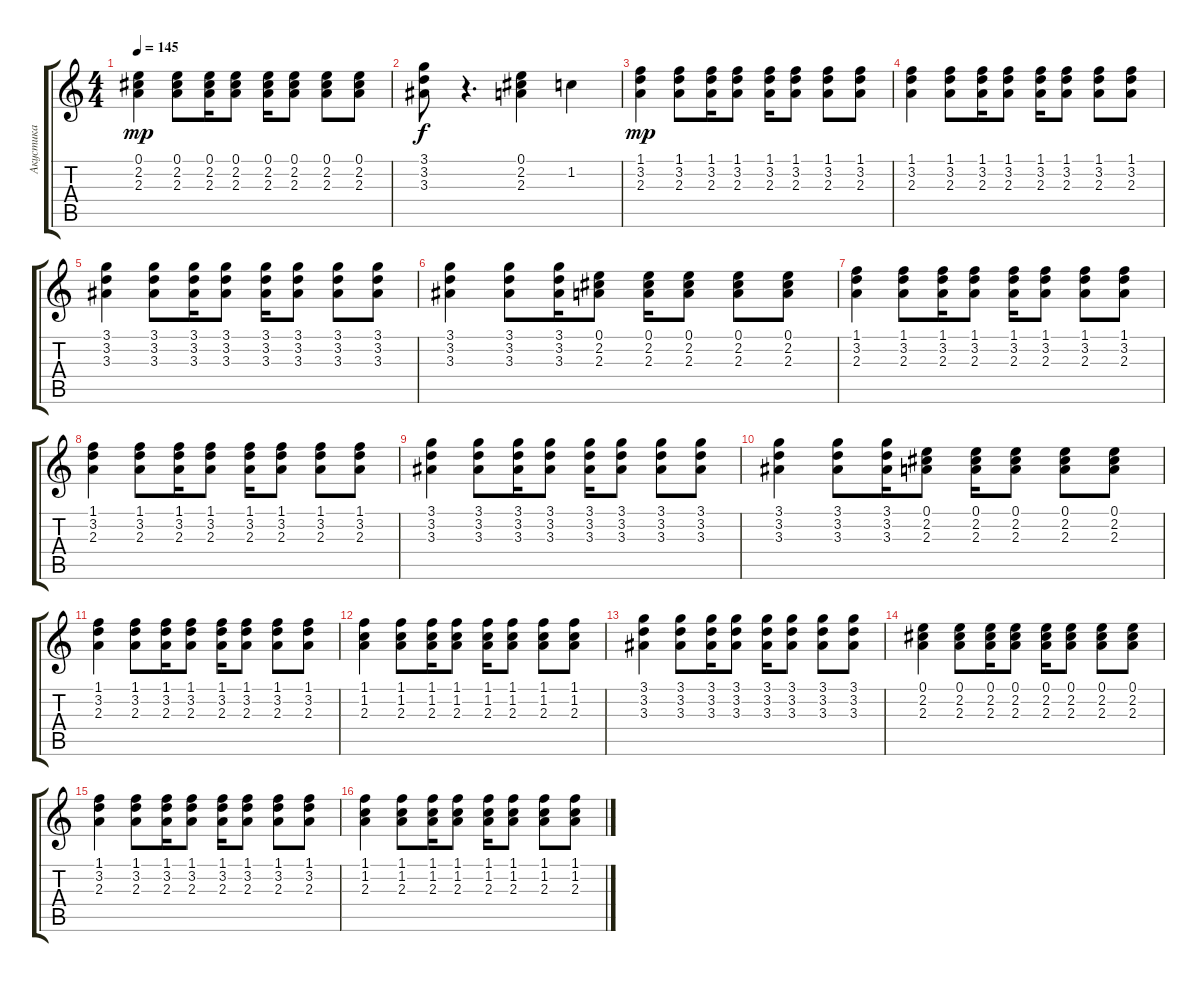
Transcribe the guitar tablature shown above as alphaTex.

\track ("Акустика" "Акустика") {instrument acousticguitarnylon}
\staff {score tabs}
\tuning (E4 B3 G3 D3 A2 E2) {hide}
\ts (4 4)
\tempo 145
\clef g2
\ks c
(0.1 2.2 2.3).4{dy mp} (0.1 2.2 2.3).8 (0.1 2.2 2.3).16 (0.1 2.2 2.3).8 (0.1 2.2 2.3).16 (0.1 2.2 2.3).8 (0.1 2.2 2.3).8 (0.1 2.2 2.3).8 |
(3.1 3.2 3.3).8{dy f} r.4{d} (0.1 2.2 2.3).4 1.2.4 |
(1.1 3.2 2.3).4{dy mp} (1.1 3.2 2.3).8 (1.1 3.2 2.3).16 (1.1 3.2 2.3).8 (1.1 3.2 2.3).16 (1.1 3.2 2.3).8 (1.1 3.2 2.3).8 (1.1 3.2 2.3).8 |
(1.1 3.2 2.3).4 (1.1 3.2 2.3).8 (1.1 3.2 2.3).16 (1.1 3.2 2.3).8 (1.1 3.2 2.3).16 (1.1 3.2 2.3).8 (1.1 3.2 2.3).8 (1.1 3.2 2.3).8 |
(3.1 3.2 3.3).4 (3.1 3.2 3.3).8 (3.1 3.2 3.3).16 (3.1 3.2 3.3).8 (3.1 3.2 3.3).16 (3.1 3.2 3.3).8 (3.1 3.2 3.3).8 (3.1 3.2 3.3).8 |
(3.1 3.2 3.3).4 (3.1 3.2 3.3).8 (3.1 3.2 3.3).16 (0.1 2.2 2.3).8 (0.1 2.2 2.3).16 (0.1 2.2 2.3).8 (0.1 2.2 2.3).8 (0.1 2.2 2.3).8 |
(1.1 3.2 2.3).4 (1.1 3.2 2.3).8 (1.1 3.2 2.3).16 (1.1 3.2 2.3).8 (1.1 3.2 2.3).16 (1.1 3.2 2.3).8 (1.1 3.2 2.3).8 (1.1 3.2 2.3).8 |
(1.1 3.2 2.3).4 (1.1 3.2 2.3).8 (1.1 3.2 2.3).16 (1.1 3.2 2.3).8 (1.1 3.2 2.3).16 (1.1 3.2 2.3).8 (1.1 3.2 2.3).8 (1.1 3.2 2.3).8 |
(3.1 3.2 3.3).4 (3.1 3.2 3.3).8 (3.1 3.2 3.3).16 (3.1 3.2 3.3).8 (3.1 3.2 3.3).16 (3.1 3.2 3.3).8 (3.1 3.2 3.3).8 (3.1 3.2 3.3).8 |
(3.1 3.2 3.3).4 (3.1 3.2 3.3).8 (3.1 3.2 3.3).16 (0.1 2.2 2.3).8 (0.1 2.2 2.3).16 (0.1 2.2 2.3).8 (0.1 2.2 2.3).8 (0.1 2.2 2.3).8 |
(1.1 3.2 2.3).4 (1.1 3.2 2.3).8 (1.1 3.2 2.3).16 (1.1 3.2 2.3).8 (1.1 3.2 2.3).16 (1.1 3.2 2.3).8 (1.1 3.2 2.3).8 (1.1 3.2 2.3).8 |
(1.1 1.2 2.3).4 (1.1 1.2 2.3).8 (1.1 1.2 2.3).16 (1.1 1.2 2.3).8 (1.1 1.2 2.3).16 (1.1 1.2 2.3).8 (1.1 1.2 2.3).8 (1.1 1.2 2.3).8 |
(3.1 3.2 3.3).4 (3.1 3.2 3.3).8 (3.1 3.2 3.3).16 (3.1 3.2 3.3).8 (3.1 3.2 3.3).16 (3.1 3.2 3.3).8 (3.1 3.2 3.3).8 (3.1 3.2 3.3).8 |
(0.1 2.2 2.3).4 (0.1 2.2 2.3).8 (0.1 2.2 2.3).16 (0.1 2.2 2.3).8 (0.1 2.2 2.3).16 (0.1 2.2 2.3).8 (0.1 2.2 2.3).8 (0.1 2.2 2.3).8 |
(1.1 3.2 2.3).4 (1.1 3.2 2.3).8 (1.1 3.2 2.3).16 (1.1 3.2 2.3).8 (1.1 3.2 2.3).16 (1.1 3.2 2.3).8 (1.1 3.2 2.3).8 (1.1 3.2 2.3).8 |
(1.1 1.2 2.3).4 (1.1 1.2 2.3).8 (1.1 1.2 2.3).16 (1.1 1.2 2.3).8 (1.1 1.2 2.3).16 (1.1 1.2 2.3).8 (1.1 1.2 2.3).8 (1.1 1.2 2.3).8
